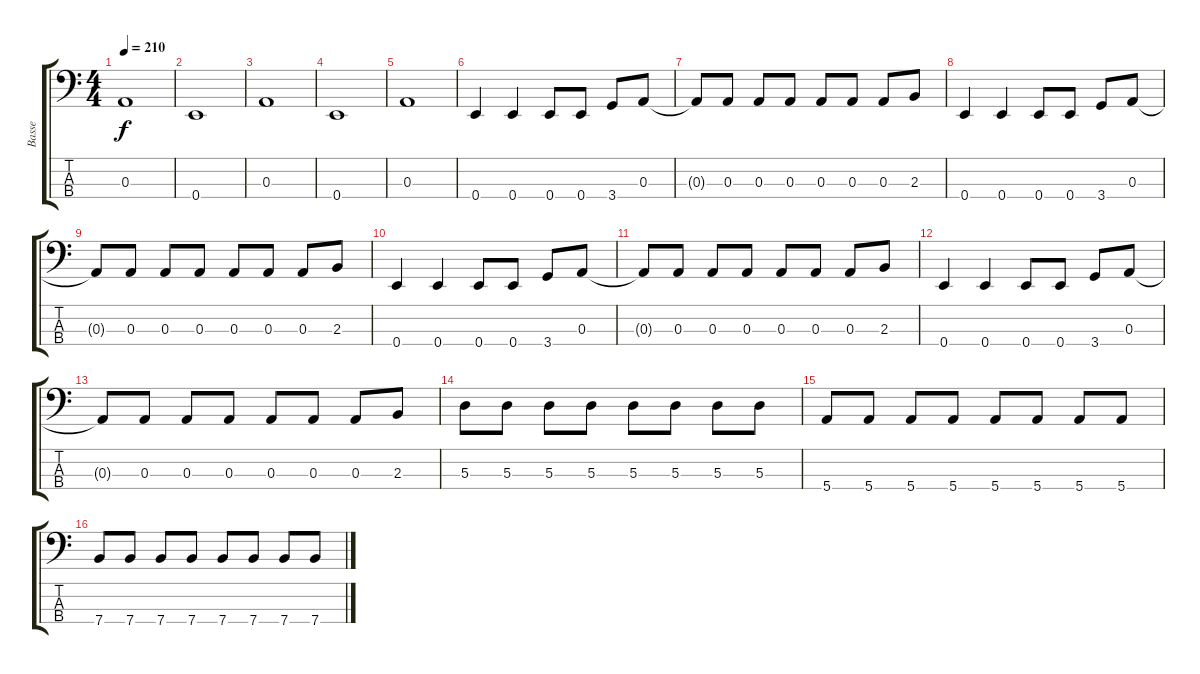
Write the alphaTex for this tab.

\track ("Basse" "Basse") {instrument electricbassfinger}
\staff {score tabs}
\tuning (G2 D2 A1 E1) {hide}
\ts (4 4)
\tempo 210
\clef f4
\ks c
0.3.1{dy f} |
0.4.1 |
0.3.1 |
0.4.1 |
0.3.1 |
0.4.4 0.4.4 0.4.8 0.4.8 3.4.8 0.3.8 |
0.3{t}.8 0.3.8 0.3.8 0.3.8 0.3.8 0.3.8 0.3.8 2.3.8 |
0.4.4 0.4.4 0.4.8 0.4.8 3.4.8 0.3.8 |
0.3{t}.8 0.3.8 0.3.8 0.3.8 0.3.8 0.3.8 0.3.8 2.3.8 |
0.4.4 0.4.4 0.4.8 0.4.8 3.4.8 0.3.8 |
0.3{t}.8 0.3.8 0.3.8 0.3.8 0.3.8 0.3.8 0.3.8 2.3.8 |
0.4.4 0.4.4 0.4.8 0.4.8 3.4.8 0.3.8 |
0.3{t}.8 0.3.8 0.3.8 0.3.8 0.3.8 0.3.8 0.3.8 2.3.8 |
5.3.8 5.3.8 5.3.8 5.3.8 5.3.8 5.3.8 5.3.8 5.3.8 |
5.4.8 5.4.8 5.4.8 5.4.8 5.4.8 5.4.8 5.4.8 5.4.8 |
7.4.8 7.4.8 7.4.8 7.4.8 7.4.8 7.4.8 7.4.8 7.4.8
